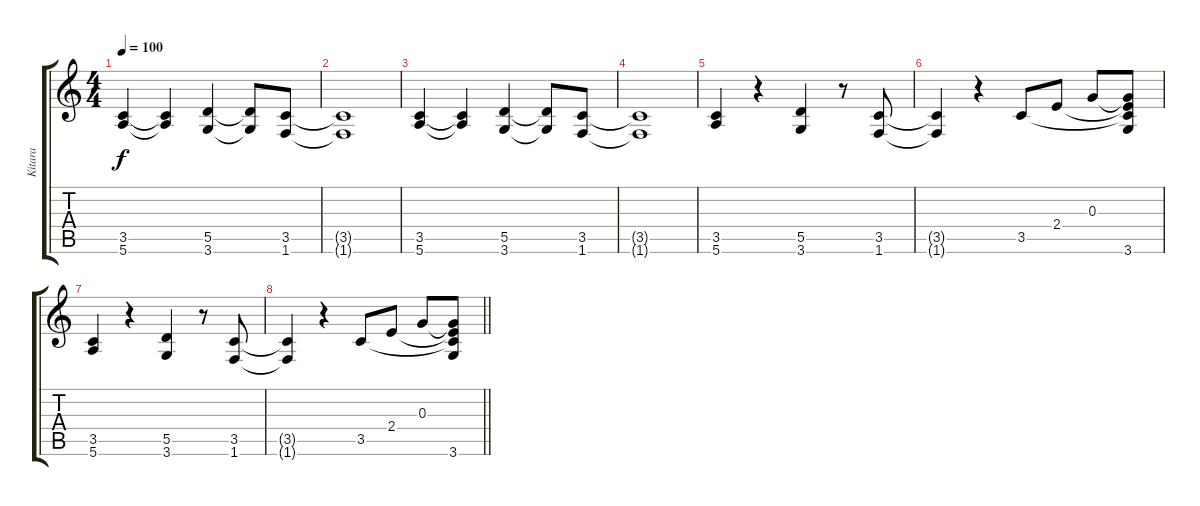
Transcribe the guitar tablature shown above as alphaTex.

\track ("Kitara" "Kitara") {instrument electricguitarclean}
\staff {score tabs}
\tuning (E4 B3 G3 D3 A2 E2) {hide}
\ts (4 4)
\tempo 100
\clef g2
\ks c
(3.5 5.6).4{dy f} (3.5{t} 5.6{t}).4 (5.5 3.6).4 (5.5{t} 3.6{t}).8 (3.5 1.6).8 |
(3.5{t} 1.6{t}).1 |
(3.5 5.6).4 (3.5{t} 5.6{t}).4 (5.5 3.6).4 (5.5{t} 3.6{t}).8 (3.5 1.6).8 |
(3.5{t} 1.6{t}).1 |
(3.5 5.6).4 r.4 (5.5 3.6).4 r.8 (3.5 1.6).8 |
(3.5{t} 1.6{t}).4 r.4 3.5.8 2.4.8 0.3.8 (0.3{t} 2.4{t} 3.5{t} 3.6).8 |
(3.5 5.6).4 r.4 (5.5 3.6).4 r.8 (3.5 1.6).8 |
\barLineRight lightlight
(3.5{t} 1.6{t}).4 r.4 3.5.8 2.4.8 0.3.8 (0.3{t} 2.4{t} 3.5{t} 3.6).8
